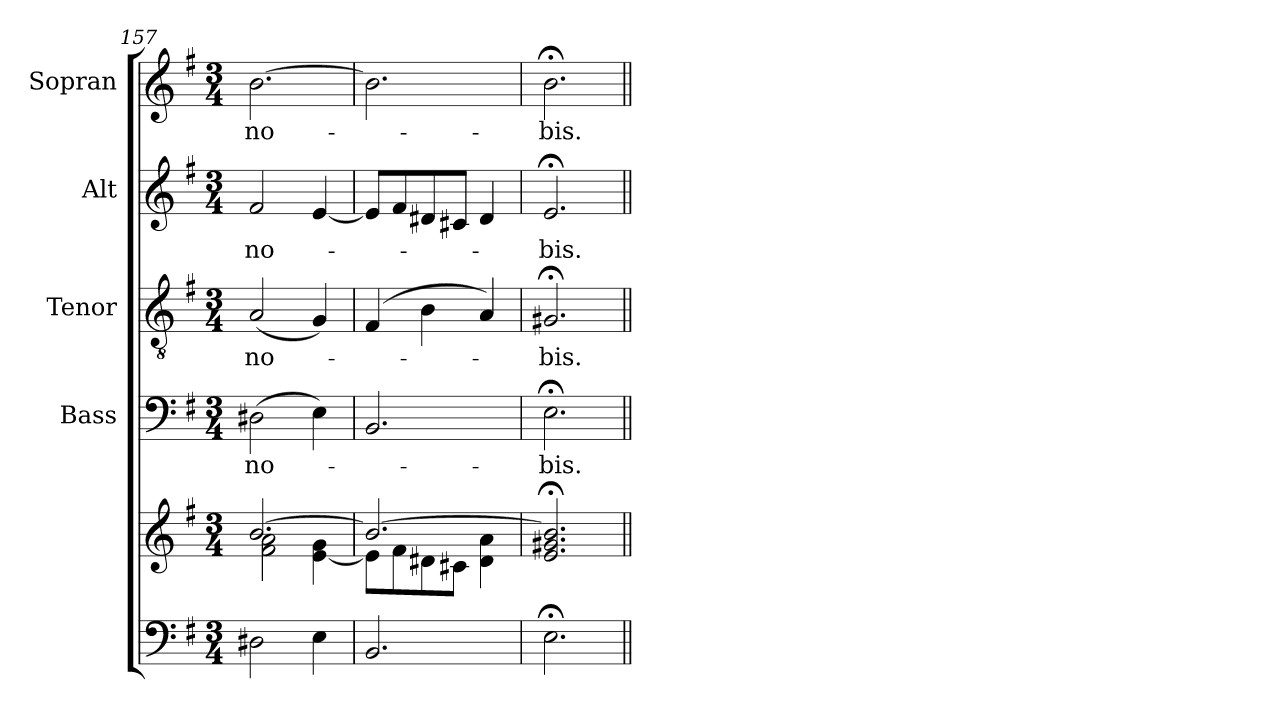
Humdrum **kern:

**kern	**kern	**kern	**text	**kern	**text	**kern	**text	**kern	**text
*part5	*part5	*part4	*part4	*part3	*part3	*part2	*part2	*part1	*part1
*staff6	*staff5	*staff4	*staff4	*staff3	*staff3	*staff2	*staff2	*staff1	*staff1
*	*	*I"Bass	*	*I"Tenor	*	*I"Alt	*	*I"Sopran	*
*	*	*I'B.	*	*I'T.	*	*I'A.	*	*I'S.	*
*clefF4	*clefG2	*clefF4	*	*clefGv2	*	*clefG2	*	*clefG2	*
*k[f#]	*k[f#]	*k[f#]	*	*k[f#]	*	*k[f#]	*	*k[f#]	*
*G:	*G:	*G:	*	*G:	*	*G:	*	*G:	*
*M3/4	*M3/4	*M3/4	*	*M3/4	*	*M3/4	*	*M3/4	*
=157	=157	=157	=157	=157	=157	=157	=157	=157	=157
*	*^	*	*	*	*	*	*	*	*
!	!	!	!	!LO:LY:b	!	!LO:LY:b	!	!LO:LY:b	!	!LO:LY:b
2D#X\	[>2.b/	2f#\ 2a\	(>2D#X\	no-	(<2A/	no-	2f#/	no-	[2.b\	no-
4E\	.	[<4e\ 4g\	4E\)	.	4G/)	.	[4e/	.	.	.
=158	=158	=158	=158	=158	=158	=158	=158	=158	=158	=158
2.BB/	2.b/_	8e\L]	2.BB/	.	(4F#/	.	8e/L]	.	2.b\]	.
.	.	8f#\	.	.	.	.	8f#/	.	.	.
.	.	8d#X\	.	.	4B\	.	8d#X/	.	.	.
.	.	8c#X\J	.	.	.	.	8c#X/J	.	.	.
.	.	4d#\ 4a\	.	.	4A/)	.	4d#/	.	.	.
=159	=159	=159	=159	=159	=159	=159	=159	=159	=159	=159
!	!	!	!	!LO:LY:b	!	!LO:LY:b	!	!LO:LY:b	!	!LO:LY:b
*	*v	*v	*	*	*	*	*	*	*	*
2.E;<\	2.e/;< 2.g#X/;< 2.b/];<	2.E;<\	-bis.	2.G#X;</	-bis.	2.e;</	-bis.	2.b;<\	-bis.
=||	=||	=||	=||	=||	=||	=||	=||	=||	=||
*-	*-	*-	*-	*-	*-	*-	*-	*-	*-
